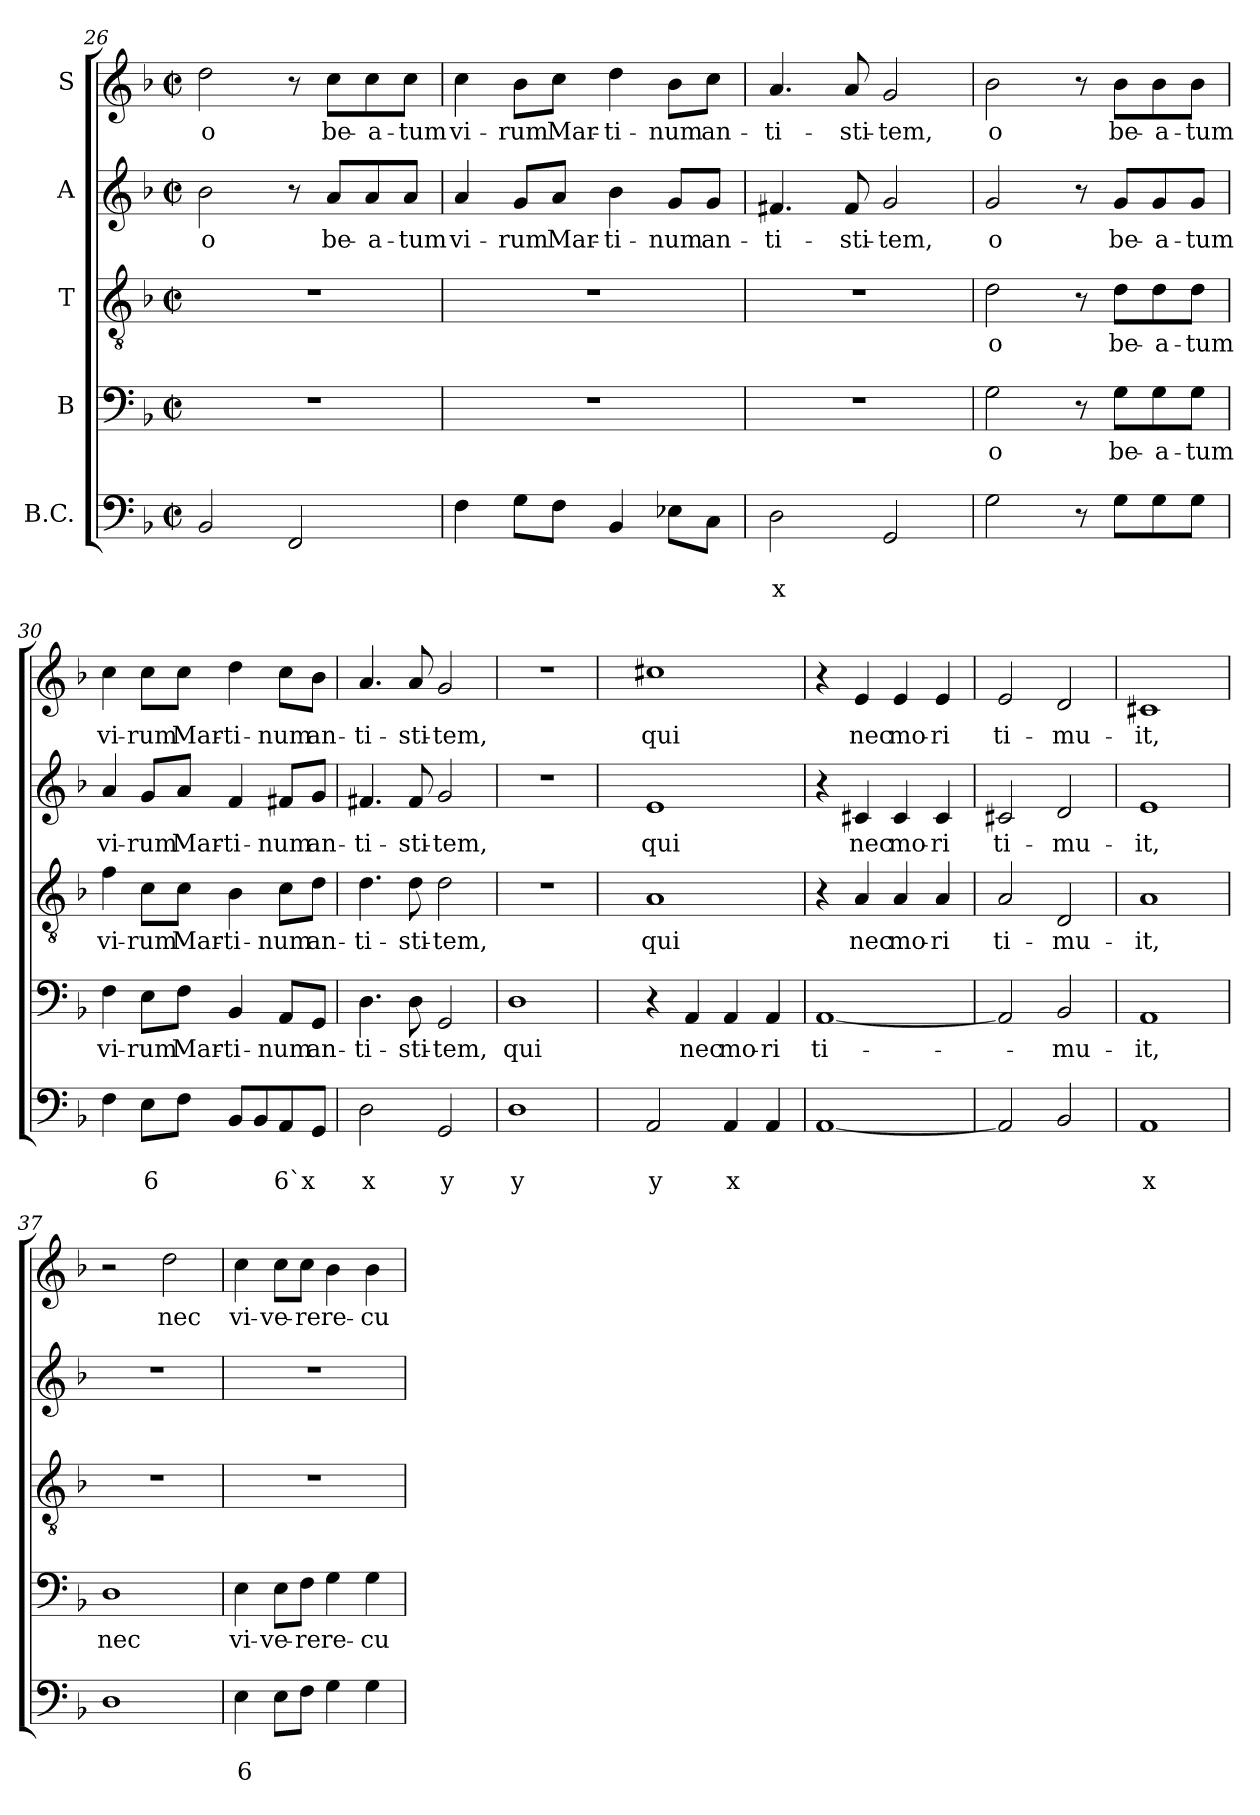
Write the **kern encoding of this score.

**kern	**text	**text	**kern	**text	**kern	**text	**kern	**text	**kern	**text
*part5	*part5	*part5	*part4	*part4	*part3	*part3	*part2	*part2	*part1	*part1
*staff5	*staff5	*staff5	*staff4	*staff4	*staff3	*staff3	*staff2	*staff2	*staff1	*staff1
*I"B.C.	*	*	*I"B	*	*I"T	*	*I"A	*	*I"S	*
!!LO:LB:g=z
*clefF4	*	*	*clefF4	*	*clefGv2	*	*clefG2	*	*clefG2	*
*k[b-]	*	*	*k[b-]	*	*k[b-]	*	*k[b-]	*	*k[b-]	*
*F:	*	*	*F:	*	*F:	*	*F:	*	*F:	*
*M2/2	*	*	*M2/2	*	*M2/2	*	*M2/2	*	*M2/2	*
*met(c|)	*	*	*met(c|)	*	*met(c|)	*	*met(c|)	*	*met(c|)	*
=26	=26	=26	=26	=26	=26	=26	=26	=26	=26	=26
!	!	!	!	!	!	!	!	!LO:LY:b	!	!LO:LY:b
2BB-/	.	.	1r	.	1r	.	2b-\	o	2dd\	o
2FF/	.	.	.	.	.	.	8r	.	8r	.
!	!	!	!	!	!	!	!	!LO:LY:b	!	!LO:LY:b
.	.	.	.	.	.	.	8a/L	be-	8cc\L	be-
!	!	!	!	!	!	!	!	!LO:LY:b	!	!LO:LY:b
.	.	.	.	.	.	.	8a/	-a-	8cc\	-a-
!	!	!	!	!	!	!	!	!LO:LY:b	!	!LO:LY:b
.	.	.	.	.	.	.	8a/J	-tum	8cc\J	-tum
=27	=27	=27	=27	=27	=27	=27	=27	=27	=27	=27
!	!	!	!	!	!	!	!	!LO:LY:b	!	!LO:LY:b
4F\	.	.	1r	.	1r	.	4a/	vi-	4cc\	vi-
!	!	!	!	!	!	!	!	!LO:LY:b	!	!LO:LY:b
8G\L	.	.	.	.	.	.	8g/L	-rum	8b-\L	-rum
!	!	!	!	!	!	!	!	!LO:LY:b	!	!LO:LY:b
8F\J	.	.	.	.	.	.	8a/J	Mar-	8cc\J	Mar-
!	!	!	!	!	!	!	!	!LO:LY:b	!	!LO:LY:b
4BB-/	.	.	.	.	.	.	4b-\	-ti-	4dd\	-ti-
!	!	!	!	!	!	!	!	!LO:LY:b	!	!LO:LY:b
8E-X\L	.	.	.	.	.	.	8g/L	-num	8b-\L	-num
!	!	!	!	!	!	!	!	!LO:LY:b	!	!LO:LY:b
8C\J	.	.	.	.	.	.	8g/J	an-	8cc\J	an-
=28	=28	=28	=28	=28	=28	=28	=28	=28	=28	=28
!	!	!LO:LY:b	!	!	!	!	!	!LO:LY:b	!	!LO:LY:b
2D\	.	x	1r	.	1r	.	4.f#X/	-ti-	4.a/	-ti-
!	!	!	!	!	!	!	!	!LO:LY:b	!	!LO:LY:b
.	.	.	.	.	.	.	8f#/	-sti-	8a/	-sti-
!	!	!	!	!	!	!	!	!LO:LY:b	!	!LO:LY:b
2GG/	.	.	.	.	.	.	2g/	-tem,	2g/	-tem,
=29	=29	=29	=29	=29	=29	=29	=29	=29	=29	=29
!	!	!	!	!LO:LY:b	!	!LO:LY:b	!	!LO:LY:b	!	!LO:LY:b
2G\	.	.	2G\	o	2d\	o	2g/	o	2b-\	o
8r	.	.	8r	.	8r	.	8r	.	8r	.
!	!	!	!	!LO:LY:b	!	!LO:LY:b	!	!LO:LY:b	!	!LO:LY:b
8G\L	.	.	8G\L	be-	8d\L	be-	8g/L	be-	8b-\L	be-
!	!	!	!	!LO:LY:b	!	!LO:LY:b	!	!LO:LY:b	!	!LO:LY:b
8G\	.	.	8G\	-a-	8d\	-a-	8g/	-a-	8b-\	-a-
!	!	!	!	!LO:LY:b	!	!LO:LY:b	!	!LO:LY:b	!	!LO:LY:b
8G\J	.	.	8G\J	-tum	8d\J	-tum	8g/J	-tum	8b-\J	-tum
!!LO:LB:g=z
=30	=30	=30	=30	=30	=30	=30	=30	=30	=30	=30
!	!	!	!	!LO:LY:b	!	!LO:LY:b	!	!LO:LY:b	!	!LO:LY:b
4F\	.	.	4F\	vi-	4f\	vi-	4a/	vi-	4cc\	vi-
!	!	!LO:LY:b	!	!LO:LY:b	!	!LO:LY:b	!	!LO:LY:b	!	!LO:LY:b
8E\L	.	6	8E\L	-rum	8c\L	-rum	8g/L	-rum	8cc\L	-rum
!	!	!	!	!LO:LY:b	!	!LO:LY:b	!	!LO:LY:b	!	!LO:LY:b
8F\J	.	.	8F\J	Mar-	8c\J	Mar-	8a/J	Mar-	8cc\J	Mar-
!	!	!	!	!LO:LY:b	!	!LO:LY:b	!	!LO:LY:b	!	!LO:LY:b
8BB-/L	.	.	4BB-/	-ti-	4B-\	-ti-	4f/	-ti-	4dd\	-ti-
8BB-/	.	.	.	.	.	.	.	.	.	.
!	!	!LO:LY:b	!	!LO:LY:b	!	!LO:LY:b	!	!LO:LY:b	!	!LO:LY:b
8AA/	.	6`x	8AA/L	-num	8c\L	-num	8f#X/L	-num	8cc\L	-num
!	!	!	!	!LO:LY:b	!	!LO:LY:b	!	!LO:LY:b	!	!LO:LY:b
8GG/J	.	.	8GG/J	an-	8d\J	an-	8g/J	an-	8b-\J	an-
=31	=31	=31	=31	=31	=31	=31	=31	=31	=31	=31
!	!	!LO:LY:b	!	!LO:LY:b	!	!LO:LY:b	!	!LO:LY:b	!	!LO:LY:b
2D\	.	x	4.D\	-ti-	4.d\	-ti-	4.f#X/	-ti-	4.a/	-ti-
!	!	!	!	!LO:LY:b	!	!LO:LY:b	!	!LO:LY:b	!	!LO:LY:b
.	.	.	8D\	-sti-	8d\	-sti-	8f#/	-sti-	8a/	-sti-
!	!	!LO:LY:b	!	!LO:LY:b	!	!LO:LY:b	!	!LO:LY:b	!	!LO:LY:b
2GG/	.	y	2GG/	-tem,	2d\	-tem,	2g/	-tem,	2g/	-tem,
=32	=32	=32	=32	=32	=32	=32	=32	=32	=32	=32
!	!	!LO:LY:b	!	!LO:LY:b	!	!	!	!	!	!
1D	.	y	1D	qui	1r	.	1r	.	1r	.
=33	=33	=33	=33	=33	=33	=33	=33	=33	=33	=33
!	!	!LO:LY:b	!	!	!	!LO:LY:b	!	!LO:LY:b	!	!LO:LY:b
2AA/	.	y	4r	.	1A	qui	1e	qui	1cc#X	qui
!	!	!	!	!LO:LY:b	!	!	!	!	!	!
.	.	.	4AA/	nec	.	.	.	.	.	.
!	!	!LO:LY:b	!	!LO:LY:b	!	!	!	!	!	!
4AA/	.	x	4AA/	mo-	.	.	.	.	.	.
!	!	!	!	!LO:LY:b	!	!	!	!	!	!
4AA/	.	.	4AA/	-ri	.	.	.	.	.	.
=34	=34	=34	=34	=34	=34	=34	=34	=34	=34	=34
!	!	!	!	!LO:LY:b	!	!	!	!	!	!
[1AA	.	.	[1AA	ti-	4r	.	4r	.	4r	.
!	!	!	!	!	!	!LO:LY:b	!	!LO:LY:b	!	!LO:LY:b
.	.	.	.	.	4A/	nec	4c#X/	nec	4e/	nec
!	!	!	!	!	!	!LO:LY:b	!	!LO:LY:b	!	!LO:LY:b
.	.	.	.	.	4A/	mo-	4c#/	mo-	4e/	mo-
!	!	!	!	!	!	!LO:LY:b	!	!LO:LY:b	!	!LO:LY:b
.	.	.	.	.	4A/	-ri	4c#/	-ri	4e/	-ri
=35	=35	=35	=35	=35	=35	=35	=35	=35	=35	=35
!	!	!	!	!	!	!LO:LY:b	!	!LO:LY:b	!	!LO:LY:b
2AA/]	.	.	2AA/]	.	2A/	ti-	2c#X/	ti-	2e/	ti-
!	!	!	!	!LO:LY:b	!	!LO:LY:b	!	!LO:LY:b	!	!LO:LY:b
2BB-/	.	.	2BB-/	-mu-	2D/	-mu-	2d/	-mu-	2d/	-mu-
=36	=36	=36	=36	=36	=36	=36	=36	=36	=36	=36
!	!	!LO:LY:b	!	!LO:LY:b	!	!LO:LY:b	!	!LO:LY:b	!	!LO:LY:b
1AA	.	x	1AA	-it,	1A	-it,	1e	-it,	1c#X	-it,
!!LO:PB:g=z
=37	=37	=37	=37	=37	=37	=37	=37	=37	=37	=37
!	!	!	!	!LO:LY:b	!	!	!	!	!	!
1D	.	.	1D	nec	1r	.	1r	.	2r	.
!	!	!	!	!	!	!	!	!	!	!LO:LY:b
.	.	.	.	.	.	.	.	.	2dd\	nec
=38	=38	=38	=38	=38	=38	=38	=38	=38	=38	=38
!	!	!LO:LY:b	!	!LO:LY:b	!	!	!	!	!	!LO:LY:b
4E\	.	6	4E\	vi-	1r	.	1r	.	4cc\	vi-
!	!	!	!	!LO:LY:b	!	!	!	!	!	!LO:LY:b
8E\L	.	.	8E\L	-ve-	.	.	.	.	8cc\L	-ve-
!	!	!	!	!LO:LY:b	!	!	!	!	!	!LO:LY:b
8F\J	.	.	8F\J	-re	.	.	.	.	8cc\J	-re
!	!	!	!	!LO:LY:b	!	!	!	!	!	!LO:LY:b
4G\	.	.	4G\	re-	.	.	.	.	4b-\	re-
!	!	!	!	!LO:LY:b	!	!	!	!	!	!LO:LY:b
4G\	.	.	4G\	-cu-	.	.	.	.	4b-\	-cu-
=	=	=	=	=	=	=	=	=	=	=
*-	*-	*-	*-	*-	*-	*-	*-	*-	*-	*-
